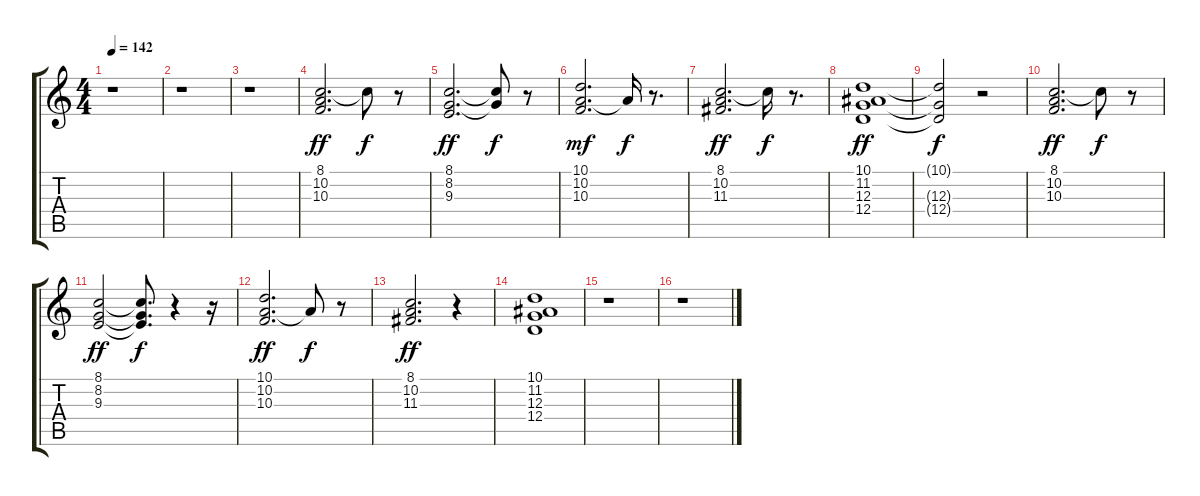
\track "" {instrument harpsichord}
\staff {score tabs}
\tuning (E4 B3 G3 D3 A2 E2) {hide}
\ts (4 4)
\tempo 142
\clef g2
\ks c
r.1{dy ff} |
r.1 |
r.1 |
(8.1 10.2 10.3).2{d} 8.1{t}.8{dy f} r.8 |
(8.1 8.2 9.3).2{d dy ff} (8.1{t} 8.2{t}).8{dy f} r.8 |
(10.1 10.2 10.3).2{d dy mf} 10.2{t}.16{dy f} r.8{d} |
(8.1 10.2 11.3).2{d dy ff} 8.1{t}.16{dy f} r.8{d} |
(10.1 11.2 12.3 12.4).1{dy ff} |
(10.1{t} 12.3{t} 12.4{t}).2{dy f} r.2 |
(8.1 10.2 10.3).2{d dy ff} 8.1{t}.8{dy f} r.8 |
(8.1 8.2 9.3).2{dy ff} (8.1{t} 8.2{t} 9.3{t}).8{d dy f} r.4 r.16 |
(10.1 10.2 10.3).2{d dy ff} 10.2{t}.8{dy f} r.8 |
(8.1 10.2 11.3).2{d dy ff} r.4 |
(10.1 11.2 12.3 12.4).1 |
r.1 |
r.1
